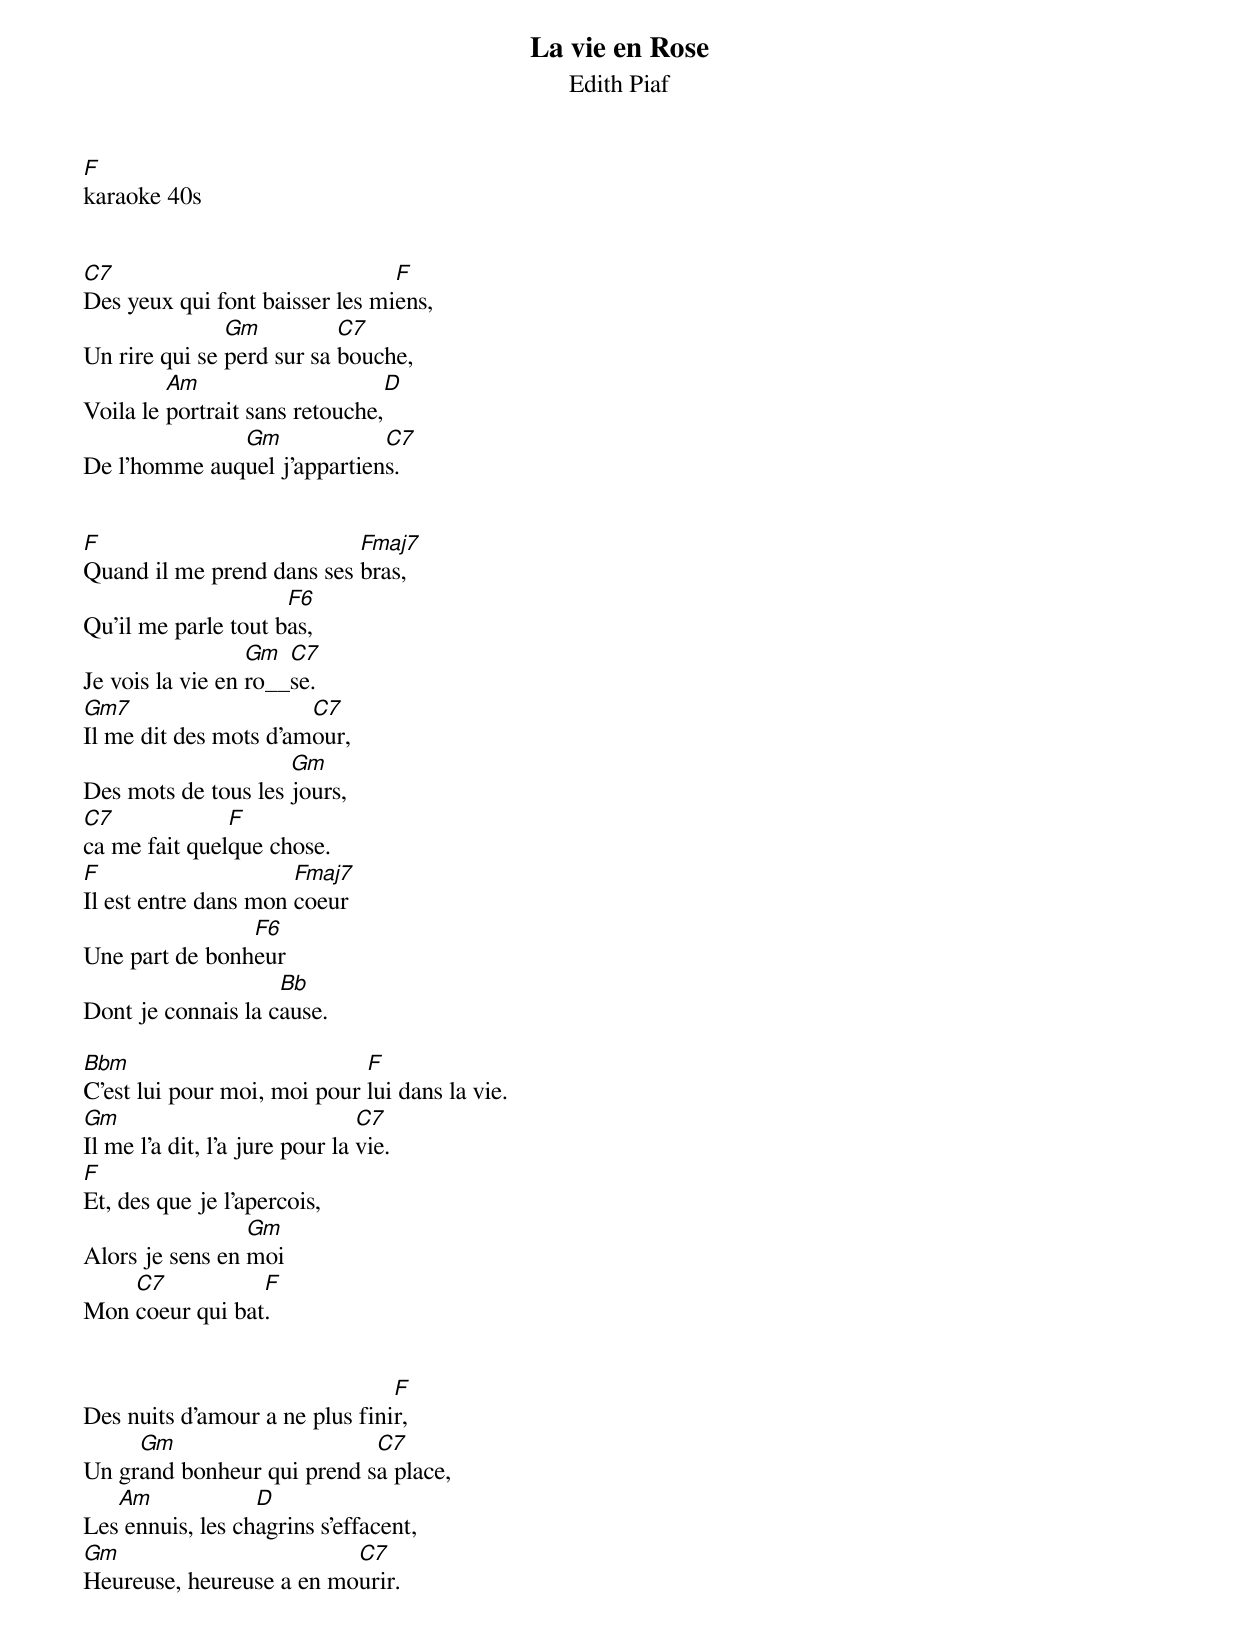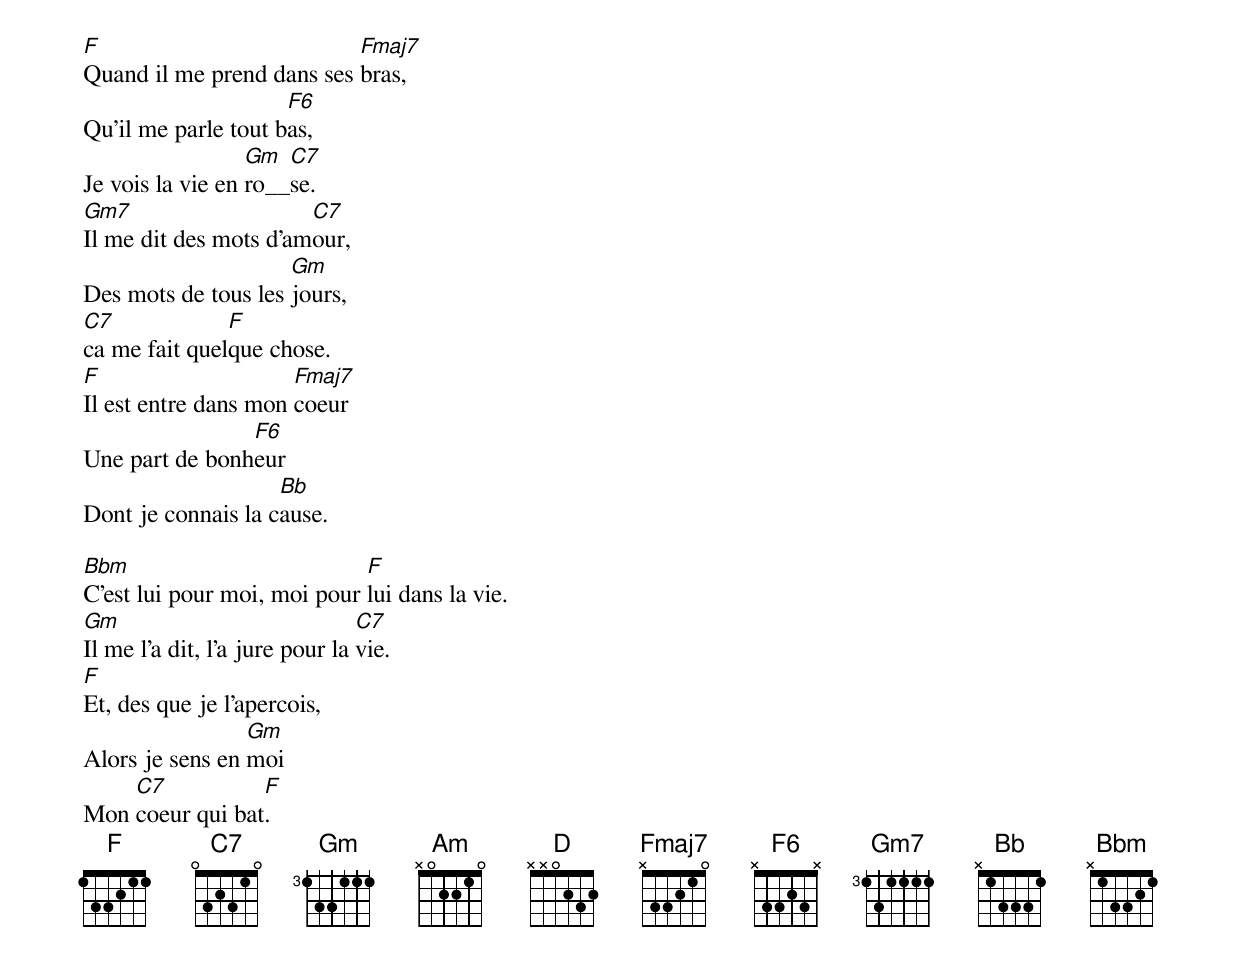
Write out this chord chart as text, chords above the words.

La vie en Rose
Edith Piaf
F
karaoke 40s


C7                              F
Des yeux qui font baisser les miens,
               Gm          C7
Un rire qui se perd sur sa bouche,
         Am                     D
Voila le portrait sans retouche,
              Gm             C7
De l'homme auquel j'appartiens.


F                          Fmaj7
Quand il me prend dans ses bras,
                     F6
Qu'il me parle tout bas,
                  Gm  C7
Je vois la vie en ro__se.
Gm7                    C7
Il me dit des mots d'amour,
                     Gm
Des mots de tous les jours,
C7             F
ca me fait quelque chose.
F                     Fmaj7
Il est entre dans mon coeur
                F6
Une part de bonheur
                    Bb
Dont je connais la cause.

Bbm                          F
C'est lui pour moi, moi pour lui dans la vie.
Gm                              C7
Il me l'a dit, l'a jure pour la vie.
F
Et, des que je l'apercois,
                 Gm
Alors je sens en moi
    C7           F
Mon coeur qui bat.


                                F
Des nuits d'amour a ne plus finir,
     Gm                     C7
Un grand bonheur qui prend sa place,
   Am             D
Les ennuis, les chagrins s'effacent,
Gm                        C7
Heureuse, heureuse a en mourir.


F                          Fmaj7
Quand il me prend dans ses bras,
                     F6
Qu'il me parle tout bas,
                  Gm  C7
Je vois la vie en ro__se.
Gm7                    C7
Il me dit des mots d'amour,
                     Gm
Des mots de tous les jours,
C7             F
ca me fait quelque chose.
F                     Fmaj7
Il est entre dans mon coeur
                F6
Une part de bonheur
                    Bb
Dont je connais la cause.

Bbm                          F
C'est lui pour moi, moi pour lui dans la vie.
Gm                              C7
Il me l'a dit, l'a jure pour la vie.
F
Et, des que je l'apercois,
                 Gm
Alors je sens en moi
    C7           F
Mon coeur qui bat.
